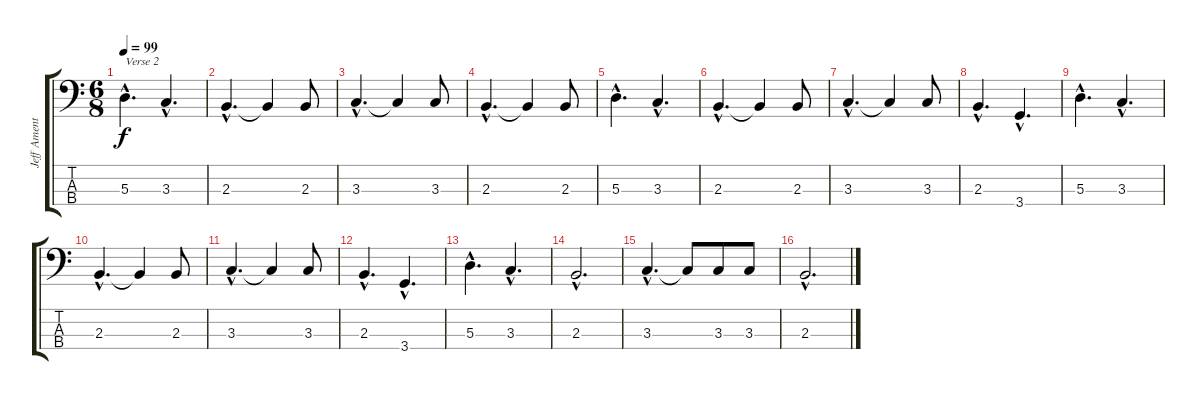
\track ("Jeff Ament" "Jeff Ament") {instrument electricbassfinger}
\staff {score tabs}
\tuning (G2 D2 A1 E1) {hide}
\ts (6 8)
\tempo 99
\clef f4
\ks c
5.3{hac}.4{d txt "Verse 2" dy f} 3.3{hac}.4{d} |
2.3{hac}.4{d} 2.3{t}.4 2.3.8 |
3.3{hac}.4{d} 3.3{t}.4 3.3.8 |
2.3{hac}.4{d} 2.3{t}.4 2.3.8 |
5.3{hac}.4{d} 3.3{hac}.4{d} |
2.3{hac}.4{d} 2.3{t}.4 2.3.8 |
3.3{hac}.4{d} 3.3{t}.4 3.3.8 |
2.3{hac}.4{d} 3.4{hac}.4{d} |
5.3{hac}.4{d} 3.3{hac}.4{d} |
2.3{hac}.4{d} 2.3{t}.4 2.3.8 |
3.3{hac}.4{d} 3.3{t}.4 3.3.8 |
2.3{hac}.4{d} 3.4{hac}.4{d} |
5.3{hac}.4{d} 3.3{hac}.4{d} |
2.3{hac}.2{d} |
3.3{hac}.4{d} 3.3{t}.8 3.3.8 3.3.8 |
2.3{hac}.2{d}
